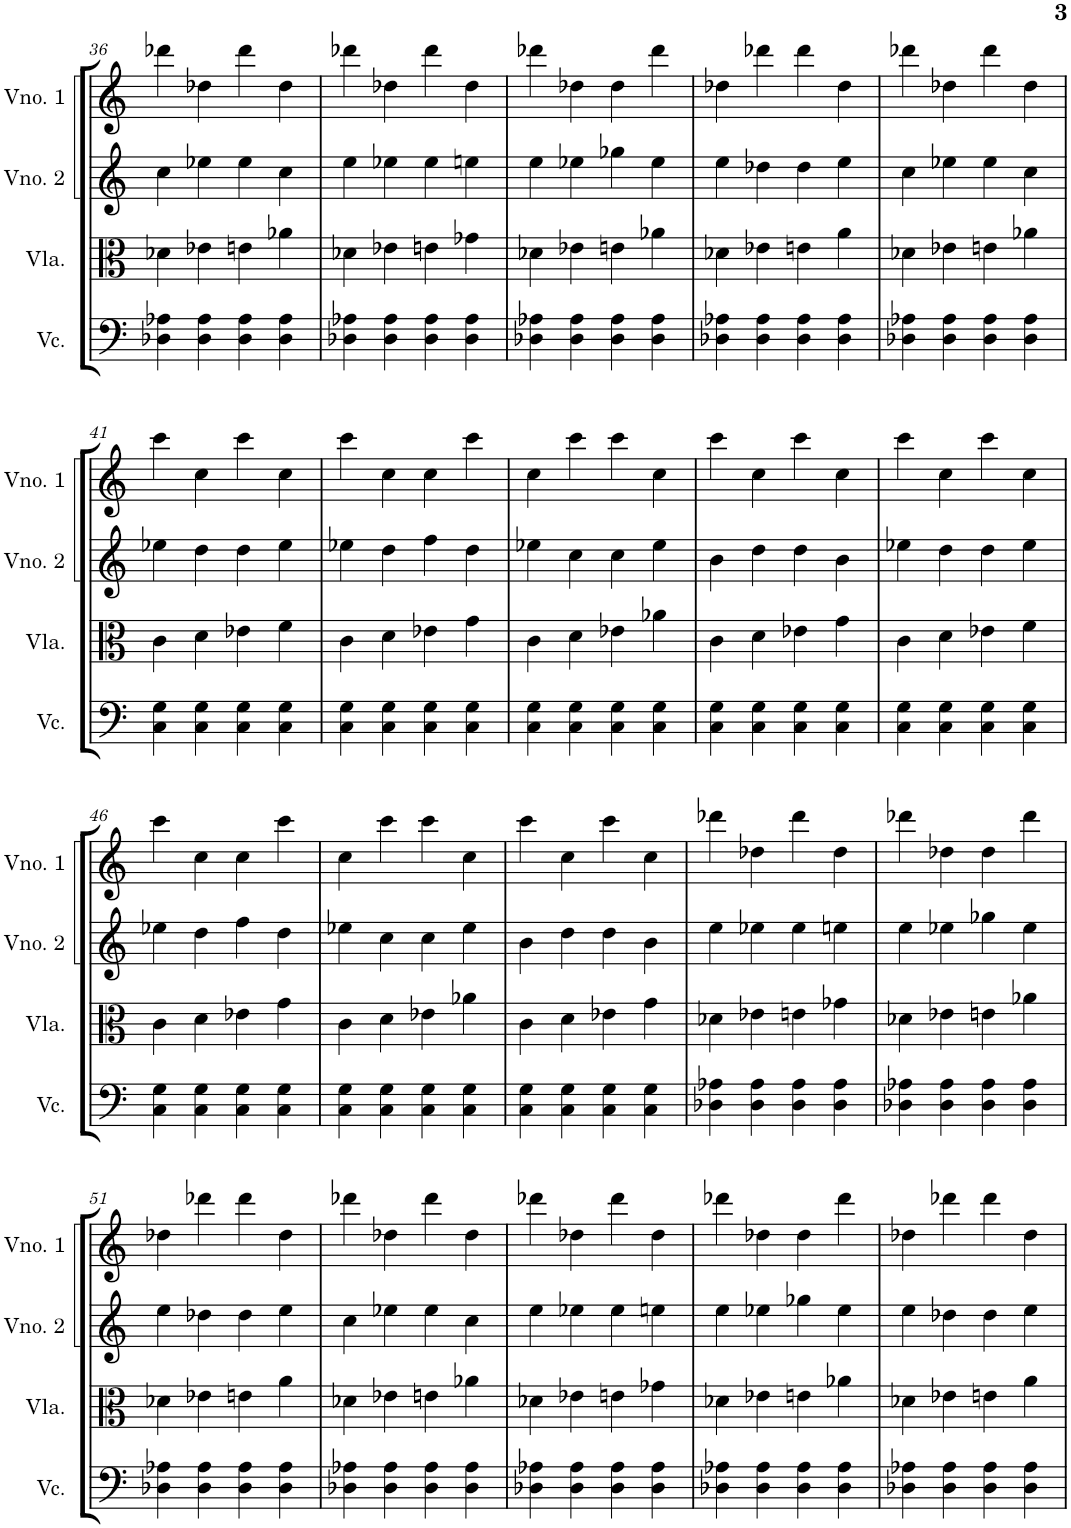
**kern	**kern	**kern	**kern
*part4	*part3	*part2	*part1
*staff4	*staff3	*staff2	*staff1
*I"Violoncelo	*I"Viola	*I"Violino 2	*I"Violino 1
*I'Vc.	*I'Vla.	*I'Vno. 2	*I'Vno. 1
!!LO:PB:g=z
*clefF4	*clefC3	*clefG2	*clefG2
*k[]	*k[]	*k[]	*k[]
*M4/4	*M4/4	*M4/4	*M4/4
=36	=36	=36	=36
4D-X\ 4A-X\	4d-X\	4cc\	4ddd-X\
4D-\ 4A-\	4e-X\	4ee-X\	4dd-X\
4D-\ 4A-\	4en\	4ee-\	4ddd-\
4D-\ 4A-\	4a-X\	4cc\	4dd-\
=37	=37	=37	=37
4D-X\ 4A-X\	4d-X\	4ee\	4ddd-X\
4D-\ 4A-\	4e-X\	4ee-X\	4dd-X\
4D-\ 4A-\	4en\	4ee-\	4ddd-\
4D-\ 4A-\	4g-X\	4een\	4dd-\
=38	=38	=38	=38
4D-X\ 4A-X\	4d-X\	4ee\	4ddd-X\
4D-\ 4A-\	4e-X\	4ee-X\	4dd-X\
4D-\ 4A-\	4en\	4gg-X\	4dd-\
4D-\ 4A-\	4a-X\	4ee-\	4ddd-\
=39	=39	=39	=39
4D-X\ 4A-X\	4d-X\	4ee\	4dd-X\
4D-\ 4A-\	4e-X\	4dd-X\	4ddd-X\
4D-\ 4A-\	4en\	4dd-\	4ddd-\
4D-\ 4A-\	4a\	4ee\	4dd-\
=40	=40	=40	=40
4D-X\ 4A-X\	4d-X\	4cc\	4ddd-X\
4D-\ 4A-\	4e-X\	4ee-X\	4dd-X\
4D-\ 4A-\	4en\	4ee-\	4ddd-\
4D-\ 4A-\	4a-X\	4cc\	4dd-\
!!LO:LB:g=z
=41	=41	=41	=41
4C\ 4G\	4c\	4ee-X\	4ccc\
4C\ 4G\	4d\	4dd\	4cc\
4C\ 4G\	4e-X\	4dd\	4ccc\
4C\ 4G\	4f\	4ee-\	4cc\
=42	=42	=42	=42
4C\ 4G\	4c\	4ee-X\	4ccc\
4C\ 4G\	4d\	4dd\	4cc\
4C\ 4G\	4e-X\	4ff\	4cc\
4C\ 4G\	4g\	4dd\	4ccc\
=43	=43	=43	=43
4C\ 4G\	4c\	4ee-X\	4cc\
4C\ 4G\	4d\	4cc\	4ccc\
4C\ 4G\	4e-X\	4cc\	4ccc\
4C\ 4G\	4a-X\	4ee-\	4cc\
=44	=44	=44	=44
4C\ 4G\	4c\	4b\	4ccc\
4C\ 4G\	4d\	4dd\	4cc\
4C\ 4G\	4e-X\	4dd\	4ccc\
4C\ 4G\	4g\	4b\	4cc\
=45	=45	=45	=45
4C\ 4G\	4c\	4ee-X\	4ccc\
4C\ 4G\	4d\	4dd\	4cc\
4C\ 4G\	4e-X\	4dd\	4ccc\
4C\ 4G\	4f\	4ee-\	4cc\
!!LO:LB:g=z
=46	=46	=46	=46
4C\ 4G\	4c\	4ee-X\	4ccc\
4C\ 4G\	4d\	4dd\	4cc\
4C\ 4G\	4e-X\	4ff\	4cc\
4C\ 4G\	4g\	4dd\	4ccc\
=47	=47	=47	=47
4C\ 4G\	4c\	4ee-X\	4cc\
4C\ 4G\	4d\	4cc\	4ccc\
4C\ 4G\	4e-X\	4cc\	4ccc\
4C\ 4G\	4a-X\	4ee-\	4cc\
=48	=48	=48	=48
4C\ 4G\	4c\	4b\	4ccc\
4C\ 4G\	4d\	4dd\	4cc\
4C\ 4G\	4e-X\	4dd\	4ccc\
4C\ 4G\	4g\	4b\	4cc\
=49	=49	=49	=49
4D-X\ 4A-X\	4d-X\	4ee\	4ddd-X\
4D-\ 4A-\	4e-X\	4ee-X\	4dd-X\
4D-\ 4A-\	4en\	4ee-\	4ddd-\
4D-\ 4A-\	4g-X\	4een\	4dd-\
=50	=50	=50	=50
4D-X\ 4A-X\	4d-X\	4ee\	4ddd-X\
4D-\ 4A-\	4e-X\	4ee-X\	4dd-X\
4D-\ 4A-\	4en\	4gg-X\	4dd-\
4D-\ 4A-\	4a-X\	4ee-\	4ddd-\
!!LO:LB:g=z
=51	=51	=51	=51
4D-X\ 4A-X\	4d-X\	4ee\	4dd-X\
4D-\ 4A-\	4e-X\	4dd-X\	4ddd-X\
4D-\ 4A-\	4en\	4dd-\	4ddd-\
4D-\ 4A-\	4a\	4ee\	4dd-\
=52	=52	=52	=52
4D-X\ 4A-X\	4d-X\	4cc\	4ddd-X\
4D-\ 4A-\	4e-X\	4ee-X\	4dd-X\
4D-\ 4A-\	4en\	4ee-\	4ddd-\
4D-\ 4A-\	4a-X\	4cc\	4dd-\
=53	=53	=53	=53
4D-X\ 4A-X\	4d-X\	4ee\	4ddd-X\
4D-\ 4A-\	4e-X\	4ee-X\	4dd-X\
4D-\ 4A-\	4en\	4ee-\	4ddd-\
4D-\ 4A-\	4g-X\	4een\	4dd-\
=54	=54	=54	=54
4D-X\ 4A-X\	4d-X\	4ee\	4ddd-X\
4D-\ 4A-\	4e-X\	4ee-X\	4dd-X\
4D-\ 4A-\	4en\	4gg-X\	4dd-\
4D-\ 4A-\	4a-X\	4ee-\	4ddd-\
=55	=55	=55	=55
4D-X\ 4A-X\	4d-X\	4ee\	4dd-X\
4D-\ 4A-\	4e-X\	4dd-X\	4ddd-X\
4D-\ 4A-\	4en\	4dd-\	4ddd-\
4D-\ 4A-\	4a\	4ee\	4dd-\
=	=	=	=
*-	*-	*-	*-
